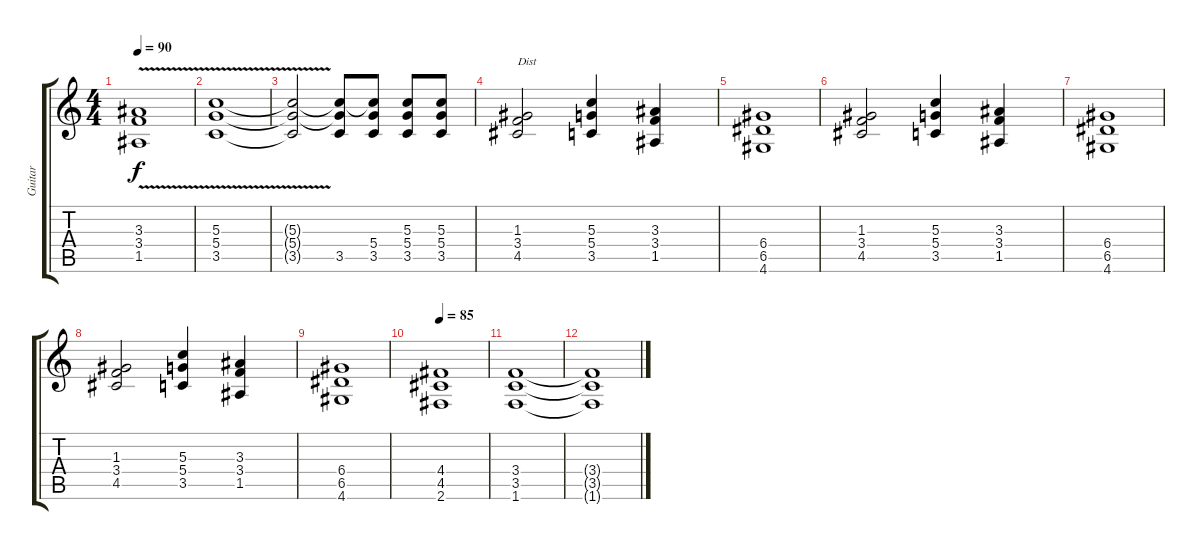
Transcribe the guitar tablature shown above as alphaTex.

\track ("Guitar" "Guitar") {instrument acousticguitarnylon}
\staff {score tabs}
\tuning (E4 B3 G3 D3 A2 E2) {hide}
\ts (4 4)
\tempo 90
\clef g2
\ks c
(3.3{v} 3.4 1.5).1{dy f} |
(5.3 5.4{v} 3.5).1 |
(5.3{t} 5.4{t} 3.5{t}).2 (5.3{t} 5.4{t} 3.5).8 (5.3{t} 5.4 3.5).8 (5.3 5.4 3.5).8 (5.3 5.4 3.5).8 |
(1.3 3.4 4.5).2{txt "Dist " instrument distortionguitar} (5.3 5.4 3.5).4 (3.3 3.4 1.5).4 |
(6.4 6.5 4.6).1 |
(1.3 3.4 4.5).2 (5.3 5.4 3.5).4 (3.3 3.4 1.5).4 |
(6.4 6.5 4.6).1 |
(1.3 3.4 4.5).2 (5.3 5.4 3.5).4 (3.3 3.4 1.5).4 |
(6.4 6.5 4.6).1 |
\tempo 85
(4.4 4.5 2.6).1 |
(3.4 3.5 1.6).1 |
(3.4{t} 3.5{t} 1.6{t}).1
